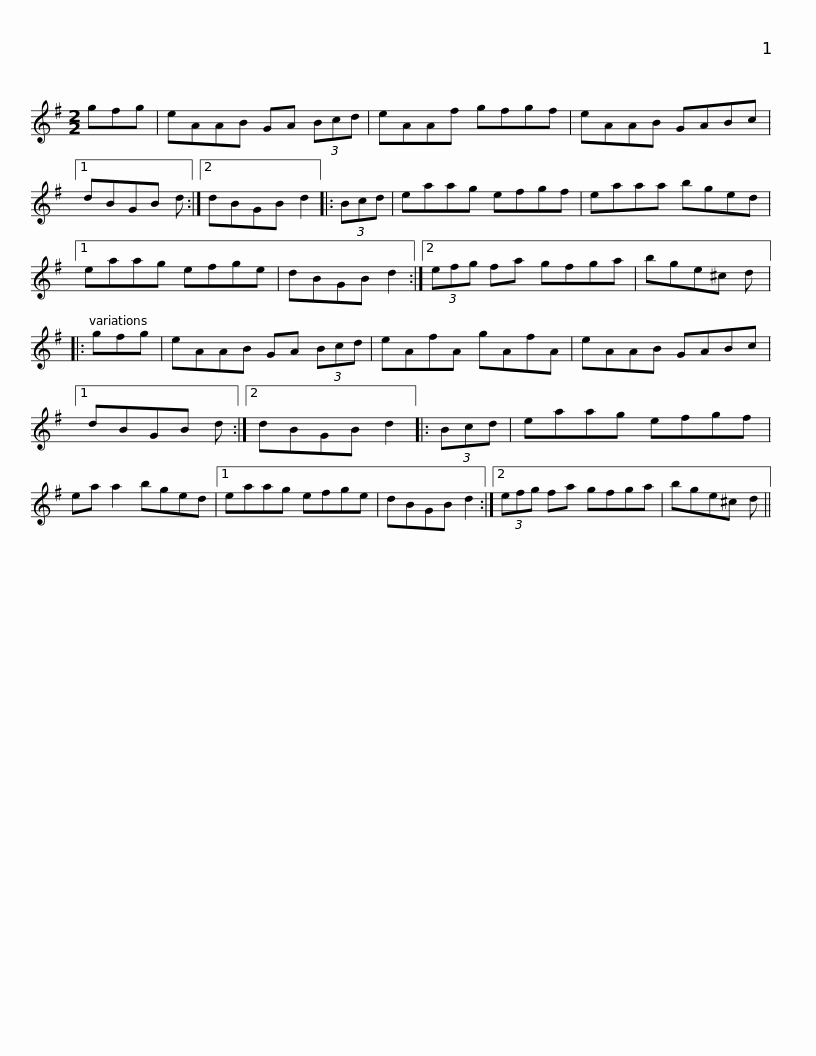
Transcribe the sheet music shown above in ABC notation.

X:1
L:1/8
M:2/2
I:linebreak $
K:G
V:1 treble
V:1
 gfg | eAAB GA (3Bcd | eAAf gfgf | eAAB GABc |1 dBGB d :|2 %5
 dBGB d2 |: (3Bcd |$ eaag efgf | eaaa bged |1 eaag efge | %10
 dBGB d2 :|2 (3efg fa gfga |$ bge^c d |: gfg | eAAB GA (3Bcd | %15
 eAfA gAfA | eAAB GABc |1 dBGB d :|2 dBGB d2 |:$ (3Bcd | %20
 eaag efgf | ea a2 bged |1 eaag efge | dBGB d2 :|2 (3efg fa gfga |$ %25
 bge^c d || %26
